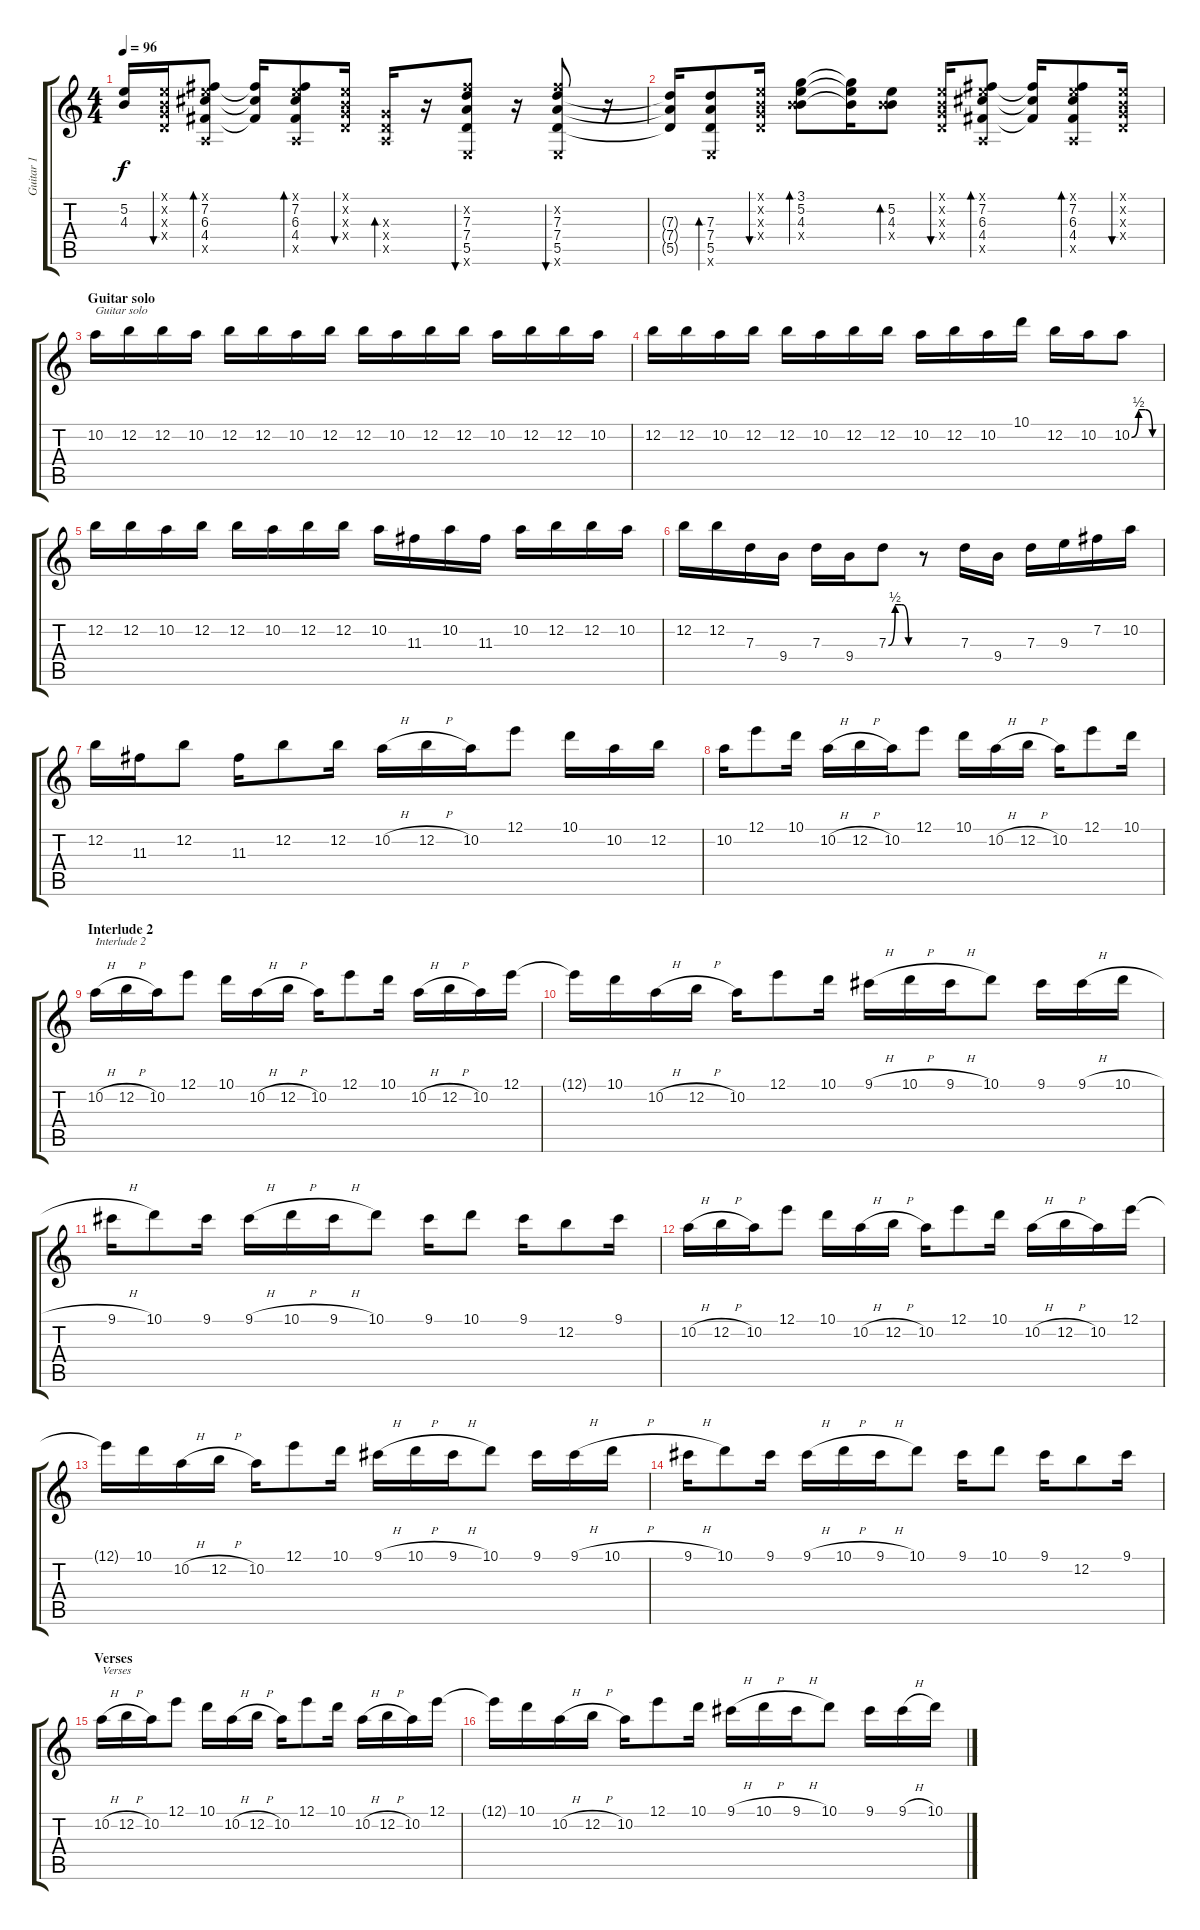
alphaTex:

\track ("Guitar 1" "Guitar 1") {instrument overdrivenguitar}
\staff {score tabs}
\tuning (E4 B3 G3 D3 A2 E2) {hide}
\ts (4 4)
\tempo 96
\clef g2
\ks c
(5.2{t} 4.3{t}).16{dy f} (0.1{x} 0.2{x} 0.3{x} 0.4{x}).16{bu 30} (0.1{x} 7.2 6.3 4.4 0.5{x}).8{bd 30} (7.2{t} 6.3{t} 4.4{t}).16 (0.1{x} 7.2 6.3 4.4 0.5{x}).8{bd 30} (0.1{x} 0.2{x} 0.3{x} 0.4{x}).16{bu 30} (0.3{x} 0.4{x} 0.5{x}).16{bd 30} r.16 (7.2{x} 7.3 7.4 5.5 0.6{x}).8{bu 60} r.16 (7.2{x} 7.3 7.4 5.5 0.6{x}).8{bu 60} r.16 |
(7.3{t} 7.4{t} 5.5{t}).16 (7.3 7.4 5.5 0.6{x}).8{bd 30} (0.1{x} 0.2{x} 0.3{x} 0.4{x}).16{bu 30} (3.1 5.2 4.3 9.4{x}).8{bd 30} (3.1{t} 5.2{t} 4.3{t}).16 (5.2 4.3 9.4{x}).8{bd 30} (0.1{x} 0.2{x} 0.3{x} 0.4{x}).16{bu 30} (0.1{x} 7.2 6.3 4.4 0.5{x}).8{bd 30} (7.2{t} 6.3{t} 4.4{t}).16 (0.1{x} 7.2 6.3 4.4 0.5{x}).8{bd 30} (0.1{x} 0.2{x} 0.3{x} 0.4{x}).16{bu 30} |
\section ("" "Guitar solo")
10.2.16{txt "Guitar solo" volume 6} 12.2.16 12.2.16 10.2.16 12.2.16 12.2.16 10.2.16 12.2.16 12.2.16 10.2.16 12.2.16 12.2.16 10.2.16 12.2.16 12.2.16 10.2.16 |
12.2.16 12.2.16 10.2.16 12.2.16 12.2.16 10.2.16 12.2.16 12.2.16 10.2.16 12.2.16 10.2.16 10.1.16 12.2.16 10.2.16 10.2{be (custom 0 0 15 2 30 2 45 0 60 0)}.8 |
12.2.16 12.2.16 10.2.16 12.2.16 12.2.16 10.2.16 12.2.16 12.2.16 10.2.16 11.3.16 10.2.16 11.3.16 10.2.16 12.2.16 12.2.16 10.2.16 |
12.2.16 12.2.16 7.3.16 9.4.16 7.3.16 9.4.16 7.3{be (custom 0 0 15 2 30 2 45 0 60 0)}.8 r.8 7.3.16 9.4.16 7.3.16 9.3.16 7.2.16 10.2.16 |
12.2.16 11.3.16 12.2.8 11.3.16 12.2.8 12.2.16{volume 7} 10.2{h}.16 12.2{h}.16 10.2.16 12.1.8 10.1.16 10.2.16 12.2.16 |
10.2.16 12.1.8 10.1.16 10.2{h}.16 12.2{h}.16 10.2.16 12.1.8 10.1.16 10.2{h}.16 12.2{h}.16 10.2.16 12.1.8 10.1.16 |
\section ("" "Interlude 2")
10.2{h}.16{txt "Interlude 2"} 12.2{h}.16 10.2.16 12.1.8 10.1.16 10.2{h}.16 12.2{h}.16 10.2.16 12.1.8 10.1.16 10.2{h}.16 12.2{h}.16 10.2.16 12.1.16 |
12.1{t}.16 10.1.16 10.2{h}.16 12.2{h}.16 10.2.16 12.1.8 10.1.16 9.1{h}.16 10.1{h}.16 9.1{h}.16 10.1.8 9.1.16 9.1{h}.16 10.1{h}.16 |
9.1{h}.16 10.1.8 9.1.16 9.1{h}.16 10.1{h}.16 9.1{h}.16 10.1.8 9.1.16 10.1.8 9.1.16 12.2.8 9.1.16 |
10.2{h}.16 12.2{h}.16 10.2.16 12.1.8 10.1.16 10.2{h}.16 12.2{h}.16 10.2.16 12.1.8 10.1.16 10.2{h}.16 12.2{h}.16 10.2.16 12.1.16 |
12.1{t}.16 10.1.16 10.2{h}.16 12.2{h}.16 10.2.16 12.1.8 10.1.16 9.1{h}.16 10.1{h}.16 9.1{h}.16 10.1.8 9.1.16 9.1{h}.16 10.1{h}.16 |
9.1{h}.16 10.1.8 9.1.16 9.1{h}.16 10.1{h}.16 9.1{h}.16 10.1.8 9.1.16 10.1.8 9.1.16 12.2.8 9.1.16 |
\section ("" "Verses")
10.2{h}.16{txt "Verses"} 12.2{h}.16 10.2.16 12.1.8 10.1.16 10.2{h}.16 12.2{h}.16 10.2.16 12.1.8 10.1.16 10.2{h}.16 12.2{h}.16 10.2.16 12.1.16 |
12.1{t}.16 10.1.16 10.2{h}.16 12.2{h}.16 10.2.16 12.1.8 10.1.16 9.1{h}.16 10.1{h}.16 9.1{h}.16 10.1.8 9.1.16 9.1{h}.16 10.1{h}.16
